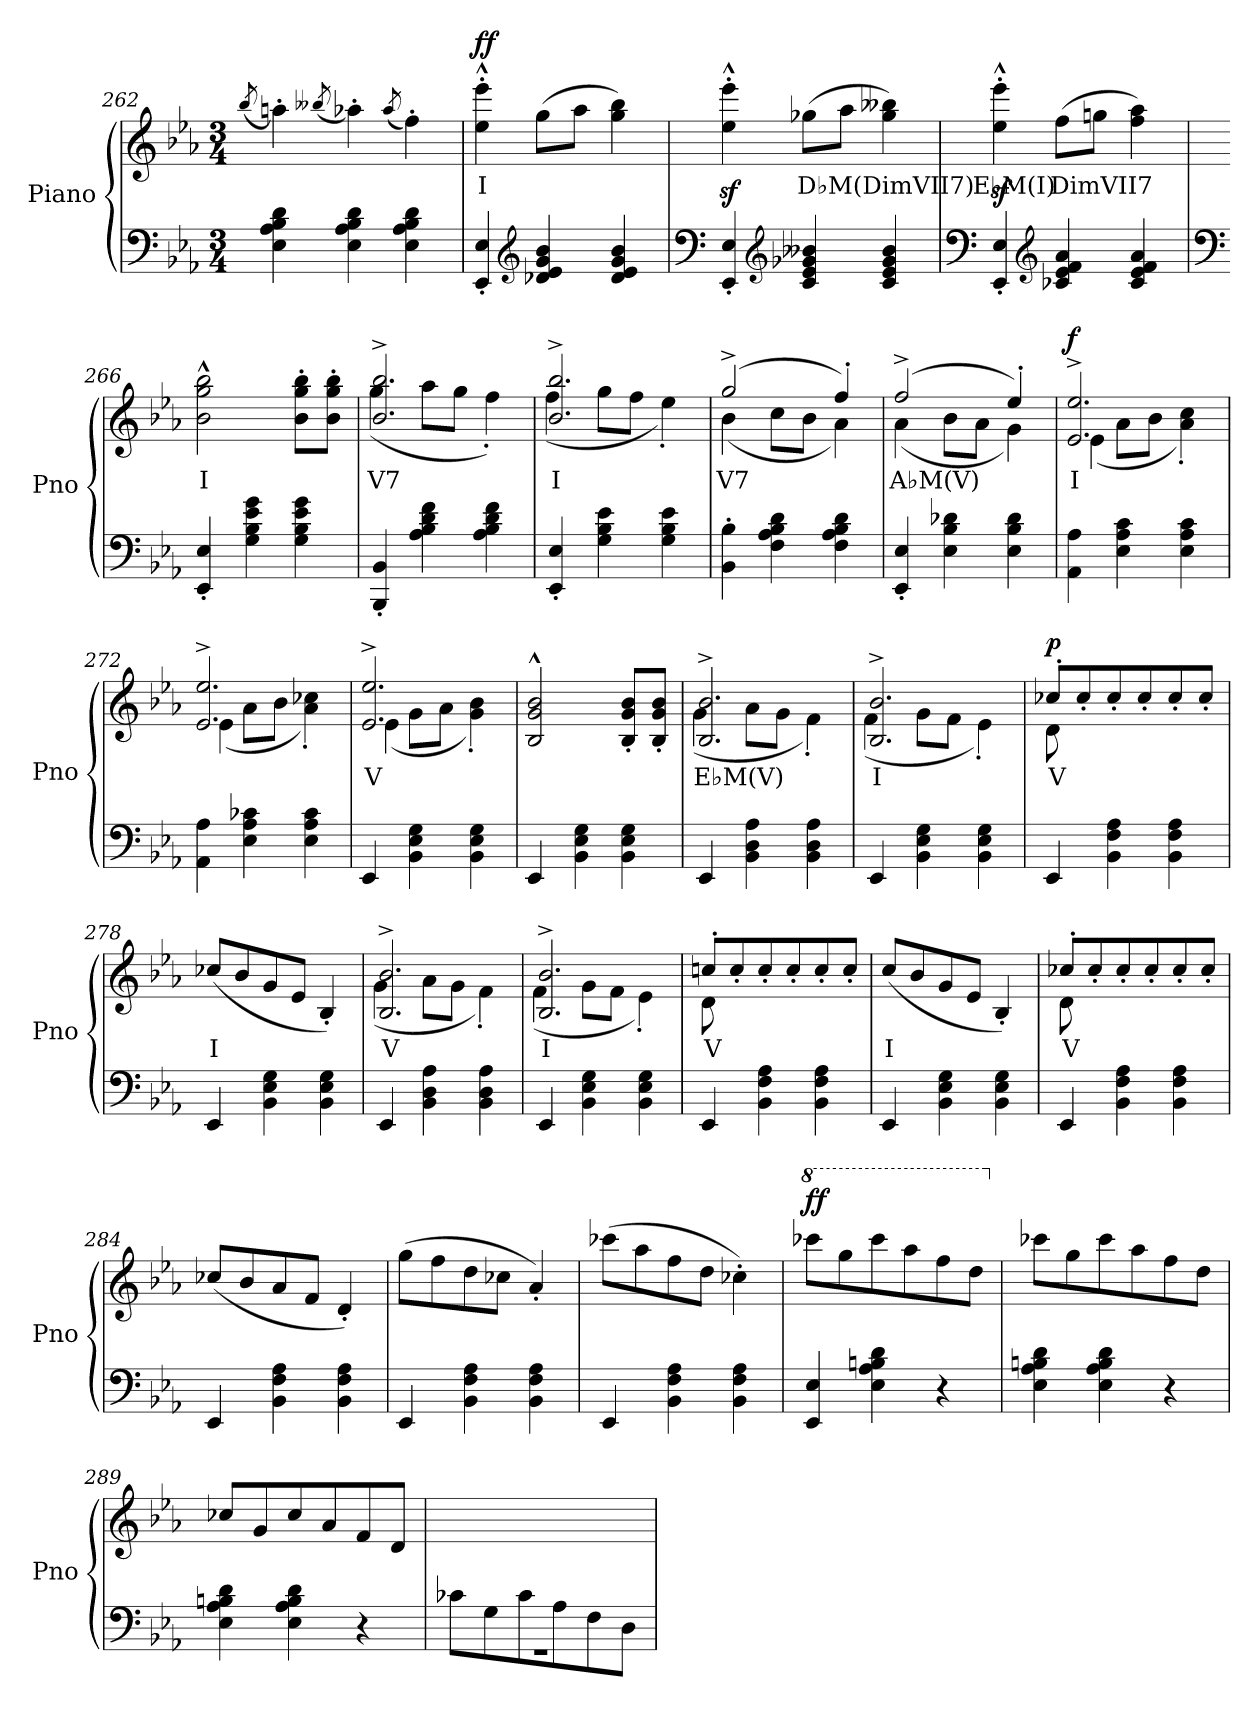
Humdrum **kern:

**kern	**kern	**text	**dynam
*part1	*part1	*part1	*part1
*staff2	*staff1	*staff1	*staff1/2
*I"Piano	*	*	*
*I'Pno	*	*	*
!!LO:LB:g=z
*clefF4	*clefG2	*	*
*k[b-e-a-]	*k[b-e-a-]	*	*
*M3/4	*M3/4	*	*
=262	=262	=262	=262
.	(<8qbb-/	.	.
4E-\ 4A-\ 4B-\ 4d\	4aan'\)	.	.
.	(<8qbb--X/	.	.
4E-\ 4A-\ 4B-\ 4d\	4aa-X'\)	.	.
.	(<8qaa-/	.	.
4E-\ 4A-\ 4B-\ 4d\	4ff'\)	.	.
=263	=263	=263	=263
!	!	!LO:LY:b	!LO:DY:b
4EE-/' 4E-/'	4ee-\'^^ 4eee-\'^^	I	ff
*clefG2	*	*	*
4d-X/ 4e-/ 4g/ 4b-/	(>8gg\L	.	.
.	8aa-\J	.	.
4d-/ 4e-/ 4g/ 4b-/	4gg\ 4bb-\)	.	.
=264	=264	=264	=264
*clefF4	*	*	*
4EE-/' 4E-/'	4ee-\z<'^^ 4eee-\z<'^^	.	.
*clefG2	*	*	*
!	!	!LO:LY:b	!
4c/ 4e-/ 4g-X/ 4b--X/	(>8gg-X\L	D♭M(DimVII7)	.
.	8aa-\J	.	.
4c/ 4e-/ 4g-/ 4b--/	4gg-\ 4bb--X\)	.	.
=265	=265	=265	=265
*clefF4	*	*	*
!	!	!LO:LY:b	!
4EE-/' 4E-/'	4ee-\z<'^^ 4eee-\z<'^^	E♭M(I)	.
*clefG2	*	*	*
!	!	!LO:LY:b	!
4c-X/ 4e-/ 4f/ 4a-/	(>8ff\L	DimVII7	.
.	8ggn\J	.	.
4c-/ 4e-/ 4f/ 4a-/	4ff\ 4aa-\)	.	.
!!LO:LB:g=z
=266	=266	=266	=266
*clefF4	*	*	*
!	!	!LO:LY:b	!
4EE-/' 4E-/'	2b-\^^ 2gg\^^ 2bb-\^^	I	.
4G\ 4B-\ 4e-\ 4g\	.	.	.
4G\ 4B-\ 4e-\ 4g\	8b-\' 8gg\' 8bb-\'L	.	.
.	8b-\' 8gg\' 8bb-\'J	.	.
!!LO:LB:g=z
=267	=267	=267	=267
!	!	!LO:LY:b	!
*	*^	*	*
4BBB-/' 4BB-/'	2.b-/^ 2.bb-/^	(<4gg\	V7	.
4A-\ 4B-\ 4d\ 4f\	.	8aa-\L	.	.
.	.	8gg\J	.	.
4A-\ 4B-\ 4d\ 4f\	.	4ff'\)	.	.
=268	=268	=268	=268	=268
!	!	!	!LO:LY:b	!
4EE-/' 4E-/'	2.b-/^ 2.bb-/^	(<4ff\	I	.
4G\ 4B-\ 4e-\	.	8gg\L	.	.
.	.	8ff\J	.	.
4G\ 4B-\ 4e-\	.	4ee-'\)	.	.
!!LO:PB:g=z	!!
=269	=269	=269	=269	=269
!	!	!	!LO:LY:b	!
4BB-\' 4B-\'	(>2gg^/	(<4b-\	V7	.
4F\ 4A-\ 4B-\ 4d\	.	8cc\L	.	.
.	.	8b-\J	.	.
4F\ 4A-\ 4B-\ 4d\	4ff'/)	4a-\)	.	.
=270	=270	=270	=270	=270
!	!	!	!LO:LY:b	!
4EE-/' 4E-/'	(>2ff^/	(<4a-\	A♭M(V)	.
4E-\ 4B-\ 4d-X\	.	8b-\L	.	.
.	.	8a-\J	.	.
4E-\ 4B-\ 4d-\	4ee-'/)	4g\)	.	.
=271	=271	=271	=271	=271
!	!	!	!LO:LY:b	!LO:DY:b
4AA-\ 4A-\	2.e-/^ 2.ee-/^	(<4e-\	I	f
4E-\ 4A-\ 4c\	.	8a-\L	.	.
.	.	8b-\J	.	.
4E-\ 4A-\ 4c\	.	4a-\' 4cc\')	.	.
=272	=272	=272	=272	=272
4AA-\ 4A-\	2.e-/^ 2.ee-/^	(<4e-\	.	.
4E-\ 4A-\ 4c-X\	.	8a-\L	.	.
.	.	8b-\J	.	.
4E-\ 4A-\ 4c-\	.	4a-\' 4cc-X\')	.	.
=273	=273	=273	=273	=273
!	!	!	!LO:LY:b	!
4EE-/	2.e-/^ 2.ee-/^	(<4e-\	V	.
4BB-\ 4E-\ 4G\	.	8g\L	.	.
.	.	8a-\J	.	.
4BB-\ 4E-\ 4G\	.	4g\' 4b-\')	.	.
*	*v	*v	*	*
=274	=274	=274	=274
4EE-/	2B-/^^ 2g/^^ 2b-/^^	.	.
4BB-\ 4E-\ 4G\	.	.	.
4BB-\ 4E-\ 4G\	8B-/' 8g/' 8b-/'L	.	.
.	8B-/' 8g/' 8b-/'J	.	.
!!LO:LB:g=z
=275	=275	=275	=275
!	!	!LO:LY:b	!
*	*^	*	*
4EE-/	2.B-/^ 2.b-/^	(<4g\	E♭M(V)	.
4BB-\ 4D\ 4A-\	.	8a-\L	.	.
.	.	8g\J	.	.
4BB-\ 4D\ 4A-\	.	4f'\)	.	.
!!LO:LB:g=z	!!
=276	=276	=276	=276	=276
!	!	!	!LO:LY:b	!
4EE-/	2.B-/^ 2.b-/^	(<4f\	I	.
4BB-\ 4E-\ 4G\	.	8g\L	.	.
.	.	8f\J	.	.
4BB-\ 4E-\ 4G\	.	4e-'\)	.	.
!!LO:LB:g=z	!!
=277	=277	=277	=277	=277
!	!	!	!LO:LY:b	!LO:DY:b
4EE-/	8cc-X'/L	8d\	V	p
.	8cc-'/	2ryy	.	.
4BB-\ 4F\ 4A-\	8cc-'/	.	.	.
.	8cc-'/	.	.	.
4BB-\ 4F\ 4A-\	8cc-'/	.	.	.
.	8cc-'/J	8ryy	.	.
=278	=278	=278	=278	=278
!	!	!	!LO:LY:b	!
*	*v	*v	*	*
4EE-/	(<8cc-X/L	I	.
.	8b-/	.	.
4BB-\ 4E-\ 4G\	8g/	.	.
.	8e-/J	.	.
4BB-\ 4E-\ 4G\	4B-'/)	.	.
=279	=279	=279	=279
!	!	!LO:LY:b	!
*	*^	*	*
4EE-/	2.B-/^ 2.b-/^	(<4g\	V	.
4BB-\ 4D\ 4A-\	.	8a-\L	.	.
.	.	8g\J	.	.
4BB-\ 4D\ 4A-\	.	4f'\)	.	.
=280	=280	=280	=280	=280
!	!	!	!LO:LY:b	!
4EE-/	2.B-/^ 2.b-/^	(<4f\	I	.
4BB-\ 4E-\ 4G\	.	8g\L	.	.
.	.	8f\J	.	.
4BB-\ 4E-\ 4G\	.	4e-'\)	.	.
=281	=281	=281	=281	=281
!	!	!	!LO:LY:b	!
4EE-/	8ccn'/L	8d\	V	.
.	8cc'/	2ryy	.	.
4BB-\ 4F\ 4A-\	8cc'/	.	.	.
.	8cc'/	.	.	.
4BB-\ 4F\ 4A-\	8cc'/	.	.	.
.	8cc'/J	8ryy	.	.
=282	=282	=282	=282	=282
!	!	!	!LO:LY:b	!
*	*v	*v	*	*
4EE-/	(<8cc/L	I	.
.	8b-/	.	.
4BB-\ 4E-\ 4G\	8g/	.	.
.	8e-/J	.	.
4BB-\ 4E-\ 4G\	4B-'/)	.	.
=283	=283	=283	=283
*	*^	*	*
!	!	!	!LO:LY:b	!
4EE-/	8cc-X'/L	8d\	V	.
.	8cc-'/	2ryy	.	.
4BB-\ 4F\ 4A-\	8cc-'/	.	.	.
.	8cc-'/	.	.	.
4BB-\ 4F\ 4A-\	8cc-'/	.	.	.
.	8cc-'/J	8ryy	.	.
*	*v	*v	*	*
!!LO:LB:g=z
=284	=284	=284	=284
4EE-/	(<8cc-X/L	.	.
.	8b-/	.	.
4BB-\ 4F\ 4A-\	8a-/	.	.
.	8f/J	.	.
4BB-\ 4F\ 4A-\	4d'/)	.	.
=285	=285	=285	=285
4EE-/	(>8gg\L	.	.
.	8ff\	.	.
4BB-\ 4F\ 4A-\	8dd\	.	.
.	8cc-X\J	.	.
4BB-\ 4F\ 4A-\	4a-'/)	.	.
=286	=286	=286	=286
4EE-/	(>8ccc-X\L	.	.
.	8aa-\	.	.
4BB-\ 4F\ 4A-\	8ff\	.	.
.	8dd\J	.	.
4BB-\ 4F\ 4A-\	4cc-X'\)	.	.
=287	=287	=287	=287
*	*8va	*	*
!	!	!	!LO:DY:b
4EE-/ 4E-/	8cccc-X\L	.	ff
.	8ggg\	.	.
4E-\ 4A-\ 4Bn\ 4d\	8cccc-\	.	.
.	8aaa-\	.	.
4r	8fff\	.	.
.	8ddd\J	.	.
=288	=288	=288	=288
*	*X8va	*	*
4E-\ 4A-\ 4Bn\ 4d\	8ccc-X\L	.	.
.	8gg\	.	.
4E-\ 4A-\ 4B\ 4d\	8ccc-\	.	.
.	8aa-\	.	.
4r	8ff\	.	.
.	8dd\J	.	.
=289	=289	=289	=289
4E-\ 4A-\ 4Bn\ 4d\	8cc-X/L	.	.
.	8g/	.	.
4E-\ 4A-\ 4B\ 4d\	8cc-/	.	.
.	8a-/	.	.
4r	8f/	.	.
.	8d/J	.	.
!!LO:PB:g=z
=290	=290	=290	=290
*^	*	*	*
8c-X\L	2.r	2.ryy	.	.
8G\	.	.	.	.
8c-\	.	.	.	.
8A-\	.	.	.	.
8F\	.	.	.	.
8D\J	.	.	.	.
*v	*v	*	*	*
=	=	=	=
*-	*-	*-	*-
